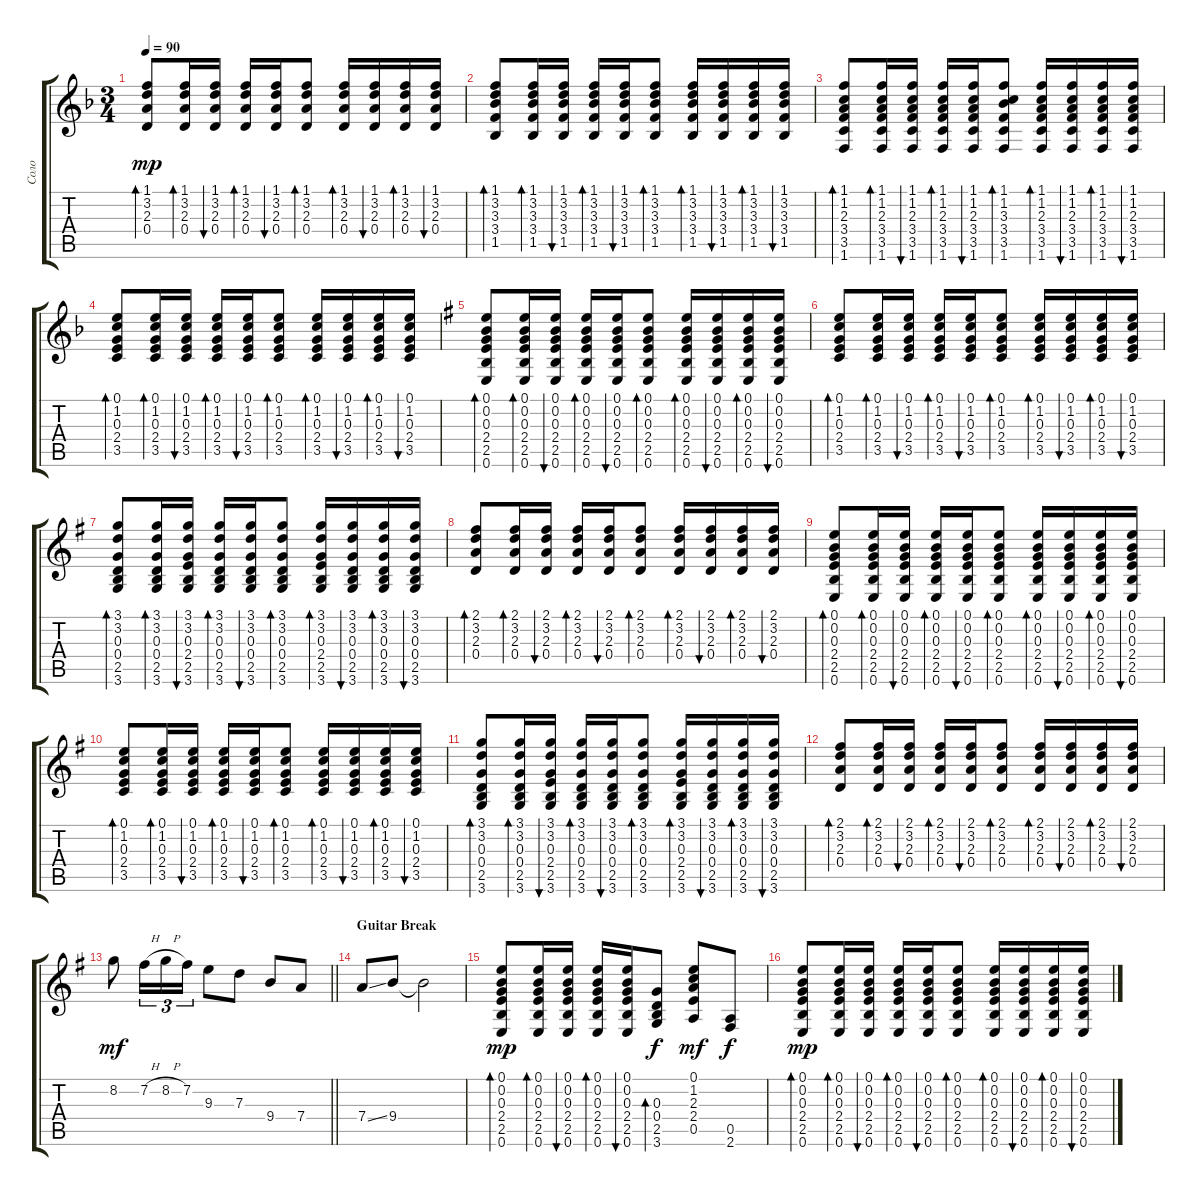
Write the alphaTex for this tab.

\track ("Соло" "Соло") {instrument acousticguitarsteel}
\staff {score tabs}
\tuning (E4 B3 G3 D3 A2 E2) {hide}
\ts (3 4)
\tempo 90
\clef g2
\ks dminor
(1.1 3.2 2.3 0.4).8{bd 30 dy mp} (1.1 3.2 2.3 0.4).16{bd 30} (1.1 3.2 2.3 0.4).16{bu 30} (1.1 3.2 2.3 0.4).16{bd 30} (1.1 3.2 2.3 0.4).16{bu 30} (1.1 3.2 2.3 0.4).8{bd 30} (1.1 3.2 2.3 0.4).16{bd 30} (1.1 3.2 2.3 0.4).16{bu 30} (1.1 3.2 2.3 0.4).16{bd 30} (1.1 3.2 2.3 0.4).16{bu 30} |
(1.1 3.2 3.3 3.4 1.5).8{bd 30} (1.1 3.2 3.3 3.4 1.5).16{bd 30} (1.1 3.2 3.3 3.4 1.5).16{bu 30} (1.1 3.2 3.3 3.4 1.5).16{bd 30} (1.1 3.2 3.3 3.4 1.5).16{bu 30} (1.1 3.2 3.3 3.4 1.5).8{bd 30} (1.1 3.2 3.3 3.4 1.5).16{bd 30} (1.1 3.2 3.3 3.4 1.5).16{bu 30} (1.1 3.2 3.3 3.4 1.5).16{bd 30} (1.1 3.2 3.3 3.4 1.5).16{bu 30} |
(1.1 1.2 2.3 3.4 3.5 1.6).8{bd 30} (1.1 1.2 2.3 3.4 3.5 1.6).16{bd 30} (1.1 1.2 2.3 3.4 3.5 1.6).16{bu 30} (1.1 1.2 2.3 3.4 3.5 1.6).16{bd 30} (1.1 1.2 2.3 3.4 3.5 1.6).16{bu 30} (1.1 1.2 3.3 3.4 3.5 1.6).8{bd 30} (1.1 1.2 2.3 3.4 3.5 1.6).16{bd 30} (1.1 1.2 2.3 3.4 3.5 1.6).16{bu 30} (1.1 1.2 2.3 3.4 3.5 1.6).16{bd 30} (1.1 1.2 2.3 3.4 3.5 1.6).16{bu 30} |
(0.1 1.2 0.3 2.4 3.5).8{bd 30} (0.1 1.2 0.3 2.4 3.5).16{bd 30} (0.1 1.2 0.3 2.4 3.5).16{bu 30} (0.1 1.2 0.3 2.4 3.5).16{bd 30} (0.1 1.2 0.3 2.4 3.5).16{bu 30} (0.1 1.2 0.3 2.4 3.5).8{bd 30} (0.1 1.2 0.3 2.4 3.5).16{bd 30} (0.1 1.2 0.3 2.4 3.5).16{bu 30} (0.1 1.2 0.3 2.4 3.5).16{bd 30} (0.1 1.2 0.3 2.4 3.5).16{bu 30} |
\ks eminor
(0.1 0.2 0.3 2.4 2.5 0.6).8{bd 30} (0.1 0.2 0.3 2.4 2.5 0.6).16{bd 30} (0.1 0.2 0.3 2.4 2.5 0.6).16{bu 30} (0.1 0.2 0.3 2.4 2.5 0.6).16{bd 30} (0.1 0.2 0.3 2.4 2.5 0.6).16{bu 30} (0.1 0.2 0.3 2.4 2.5 0.6).8{bd 30} (0.1 0.2 0.3 2.4 2.5 0.6).16{bd 30} (0.1 0.2 0.3 2.4 2.5 0.6).16{bu 30} (0.1 0.2 0.3 2.4 2.5 0.6).16{bd 30} (0.1 0.2 0.3 2.4 2.5 0.6).16{bu 30} |
(0.1 1.2 0.3 2.4 3.5).8{bd 30} (0.1 1.2 0.3 2.4 3.5).16{bd 30} (0.1 1.2 0.3 2.4 3.5).16{bu 30} (0.1 1.2 0.3 2.4 3.5).16{bd 30} (0.1 1.2 0.3 2.4 3.5).16{bu 30} (0.1 1.2 0.3 2.4 3.5).8{bd 30} (0.1 1.2 0.3 2.4 3.5).16{bd 30} (0.1 1.2 0.3 2.4 3.5).16{bu 30} (0.1 1.2 0.3 2.4 3.5).16{bd 30} (0.1 1.2 0.3 2.4 3.5).16{bu 30} |
(3.1 3.2 0.3 0.4 2.5 3.6).8{bd 30} (3.1 3.2 0.3 0.4 2.5 3.6).16{bd 30} (3.1 3.2 0.3 2.4 2.5 3.6).16{bu 30} (3.1 3.2 0.3 0.4 2.5 3.6).16{bd 30} (3.1 3.2 0.3 0.4 2.5 3.6).16{bu 30} (3.1 3.2 0.3 0.4 2.5 3.6).8{bd 30} (3.1 3.2 0.3 2.4 2.5 3.6).16{bd 30} (3.1 3.2 0.3 0.4 2.5 3.6).16{bu 30} (3.1 3.2 0.3 0.4 2.5 3.6).16{bd 30} (3.1 3.2 0.3 0.4 2.5 3.6).16{bu 30} |
(2.1 3.2 2.3 0.4).8{bd 30} (2.1 3.2 2.3 0.4).16{bd 30} (2.1 3.2 2.3 0.4).16{bu 30} (2.1 3.2 2.3 0.4).16{bd 30} (2.1 3.2 2.3 0.4).16{bu 30} (2.1 3.2 2.3 0.4).8{bd 30} (2.1 3.2 2.3 0.4).16{bd 30} (2.1 3.2 2.3 0.4).16{bu 30} (2.1 3.2 2.3 0.4).16{bd 30} (2.1 3.2 2.3 0.4).16{bu 30} |
(0.1 0.2 0.3 2.4 2.5 0.6).8{bd 30} (0.1 0.2 0.3 2.4 2.5 0.6).16{bd 30} (0.1 0.2 0.3 2.4 2.5 0.6).16{bu 30} (0.1 0.2 0.3 2.4 2.5 0.6).16{bd 30} (0.1 0.2 0.3 2.4 2.5 0.6).16{bu 30} (0.1 0.2 0.3 2.4 2.5 0.6).8{bd 30} (0.1 0.2 0.3 2.4 2.5 0.6).16{bd 30} (0.1 0.2 0.3 2.4 2.5 0.6).16{bu 30} (0.1 0.2 0.3 2.4 2.5 0.6).16{bd 30} (0.1 0.2 0.3 2.4 2.5 0.6).16{bu 30} |
(0.1 1.2 0.3 2.4 3.5).8{bd 30} (0.1 1.2 0.3 2.4 3.5).16{bd 30} (0.1 1.2 0.3 2.4 3.5).16{bu 30} (0.1 1.2 0.3 2.4 3.5).16{bd 30} (0.1 1.2 0.3 2.4 3.5).16{bu 30} (0.1 1.2 0.3 2.4 3.5).8{bd 30} (0.1 1.2 0.3 2.4 3.5).16{bd 30} (0.1 1.2 0.3 2.4 3.5).16{bu 30} (0.1 1.2 0.3 2.4 3.5).16{bd 30} (0.1 1.2 0.3 2.4 3.5).16{bu 30} |
(3.1 3.2 0.3 0.4 2.5 3.6).8{bd 30} (3.1 3.2 0.3 0.4 2.5 3.6).16{bd 30} (3.1 3.2 0.3 2.4 2.5 3.6).16{bu 30} (3.1 3.2 0.3 0.4 2.5 3.6).16{bd 30} (3.1 3.2 0.3 0.4 2.5 3.6).16{bu 30} (3.1 3.2 0.3 0.4 2.5 3.6).8{bd 30} (3.1 3.2 0.3 2.4 2.5 3.6).16{bd 30} (3.1 3.2 0.3 0.4 2.5 3.6).16{bu 30} (3.1 3.2 0.3 0.4 2.5 3.6).16{bd 30} (3.1 3.2 0.3 0.4 2.5 3.6).16{bu 30} |
(2.1 3.2 2.3 0.4).8{bd 30} (2.1 3.2 2.3 0.4).16{bd 30} (2.1 3.2 2.3 0.4).16{bu 30} (2.1 3.2 2.3 0.4).16{bd 30} (2.1 3.2 2.3 0.4).16{bu 30} (2.1 3.2 2.3 0.4).8{bd 30} (2.1 3.2 2.3 0.4).16{bd 30} (2.1 3.2 2.3 0.4).16{bu 30} (2.1 3.2 2.3 0.4).16{bd 30} (2.1 3.2 2.3 0.4).16{bu 30} |
\barLineRight lightlight
8.2.8{dy mf} 7.2{h}.16{tu (3 2)} 8.2{h}.16{tu (3 2)} 7.2.16{tu (3 2)} 9.3.8 7.3.8 9.4.8 7.4.8 |
\section ("" "Guitar Break")
7.4{ss}.8 9.4.8 9.4{t}.2 |
(0.1 0.2 0.3 2.4 2.5 0.6).8{bd 30 dy mp} (0.1 0.2 0.3 2.4 2.5 0.6).16{bd 30} (0.1 0.2 0.3 2.4 2.5 0.6).16{bu 30} (0.1 0.2 0.3 2.4 2.5 0.6).16{bd 30} (0.1 0.2 0.3 2.4 2.5 0.6).16{bu 30} (0.3 0.4 2.5 3.6).8{bd 30 dy f} (0.1 1.2 2.3 2.4 0.5).8{dy mf} (0.5 2.6).8{dy f} |
(0.1 0.2 0.3 2.4 2.5 0.6).8{bd 30 dy mp} (0.1 0.2 0.3 2.4 2.5 0.6).16{bd 30} (0.1 0.2 0.3 2.4 2.5 0.6).16{bu 30} (0.1 0.2 0.3 2.4 2.5 0.6).16{bd 30} (0.1 0.2 0.3 2.4 2.5 0.6).16{bu 30} (0.1 0.2 0.3 2.4 2.5 0.6).8{bd 30} (0.1 0.2 0.3 2.4 2.5 0.6).16{bd 30} (0.1 0.2 0.3 2.4 2.5 0.6).16{bu 30} (0.1 0.2 0.3 2.4 2.5 0.6).16{bd 30} (0.1 0.2 0.3 2.4 2.5 0.6).16{bu 30}
